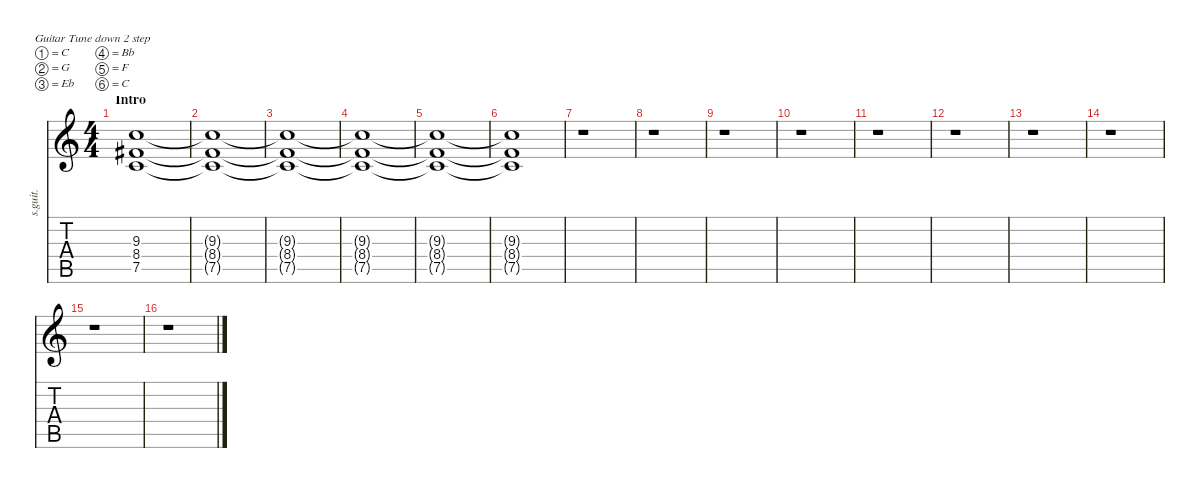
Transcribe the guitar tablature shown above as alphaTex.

\defaultSystemsLayout 4
\hideDynamics
\bracketExtendMode nobrackets
\track ("Organ/Synth" "s.guit.") {instrument churchorgan}
\staff {score tabs}
\tuning (C4 G3 Eb3 Bb2 F2 C2)
\displaytranspose 12
\ts (4 4)
\beaming (8 2 2 2 2)
\section ("" "Intro")
\tempo (210 hide)
\clef g2
\ks c
(9.3 8.4{acc #} 7.5).1{lyrics (0 "") lyrics (1 "") lyrics (2 "") lyrics (3 "") lyrics (4 "") dy f instrument churchorgan} |
(9.3{t} 8.4{t acc #} 7.5{t}).1{lyrics (0 "") lyrics (1 "") lyrics (2 "") lyrics (3 "") lyrics (4 "")} |
(9.3{t} 8.4{t acc #} 7.5{t}).1{lyrics (0 "") lyrics (1 "") lyrics (2 "") lyrics (3 "") lyrics (4 "")} |
(9.3{t} 8.4{t acc #} 7.5{t}).1{lyrics (0 "") lyrics (1 "") lyrics (2 "") lyrics (3 "") lyrics (4 "")} |
(9.3{t} 8.4{t acc #} 7.5{t}).1{lyrics (0 "") lyrics (1 "") lyrics (2 "") lyrics (3 "") lyrics (4 "")} |
(9.3{t} 8.4{t acc #} 7.5{t}).1{lyrics (0 "") lyrics (1 "") lyrics (2 "") lyrics (3 "") lyrics (4 "")} |
r.1 |
r.1 |
r.1 |
r.1 |
r.1 |
r.1 |
r.1 |
r.1 |
r.1 |
r.1
